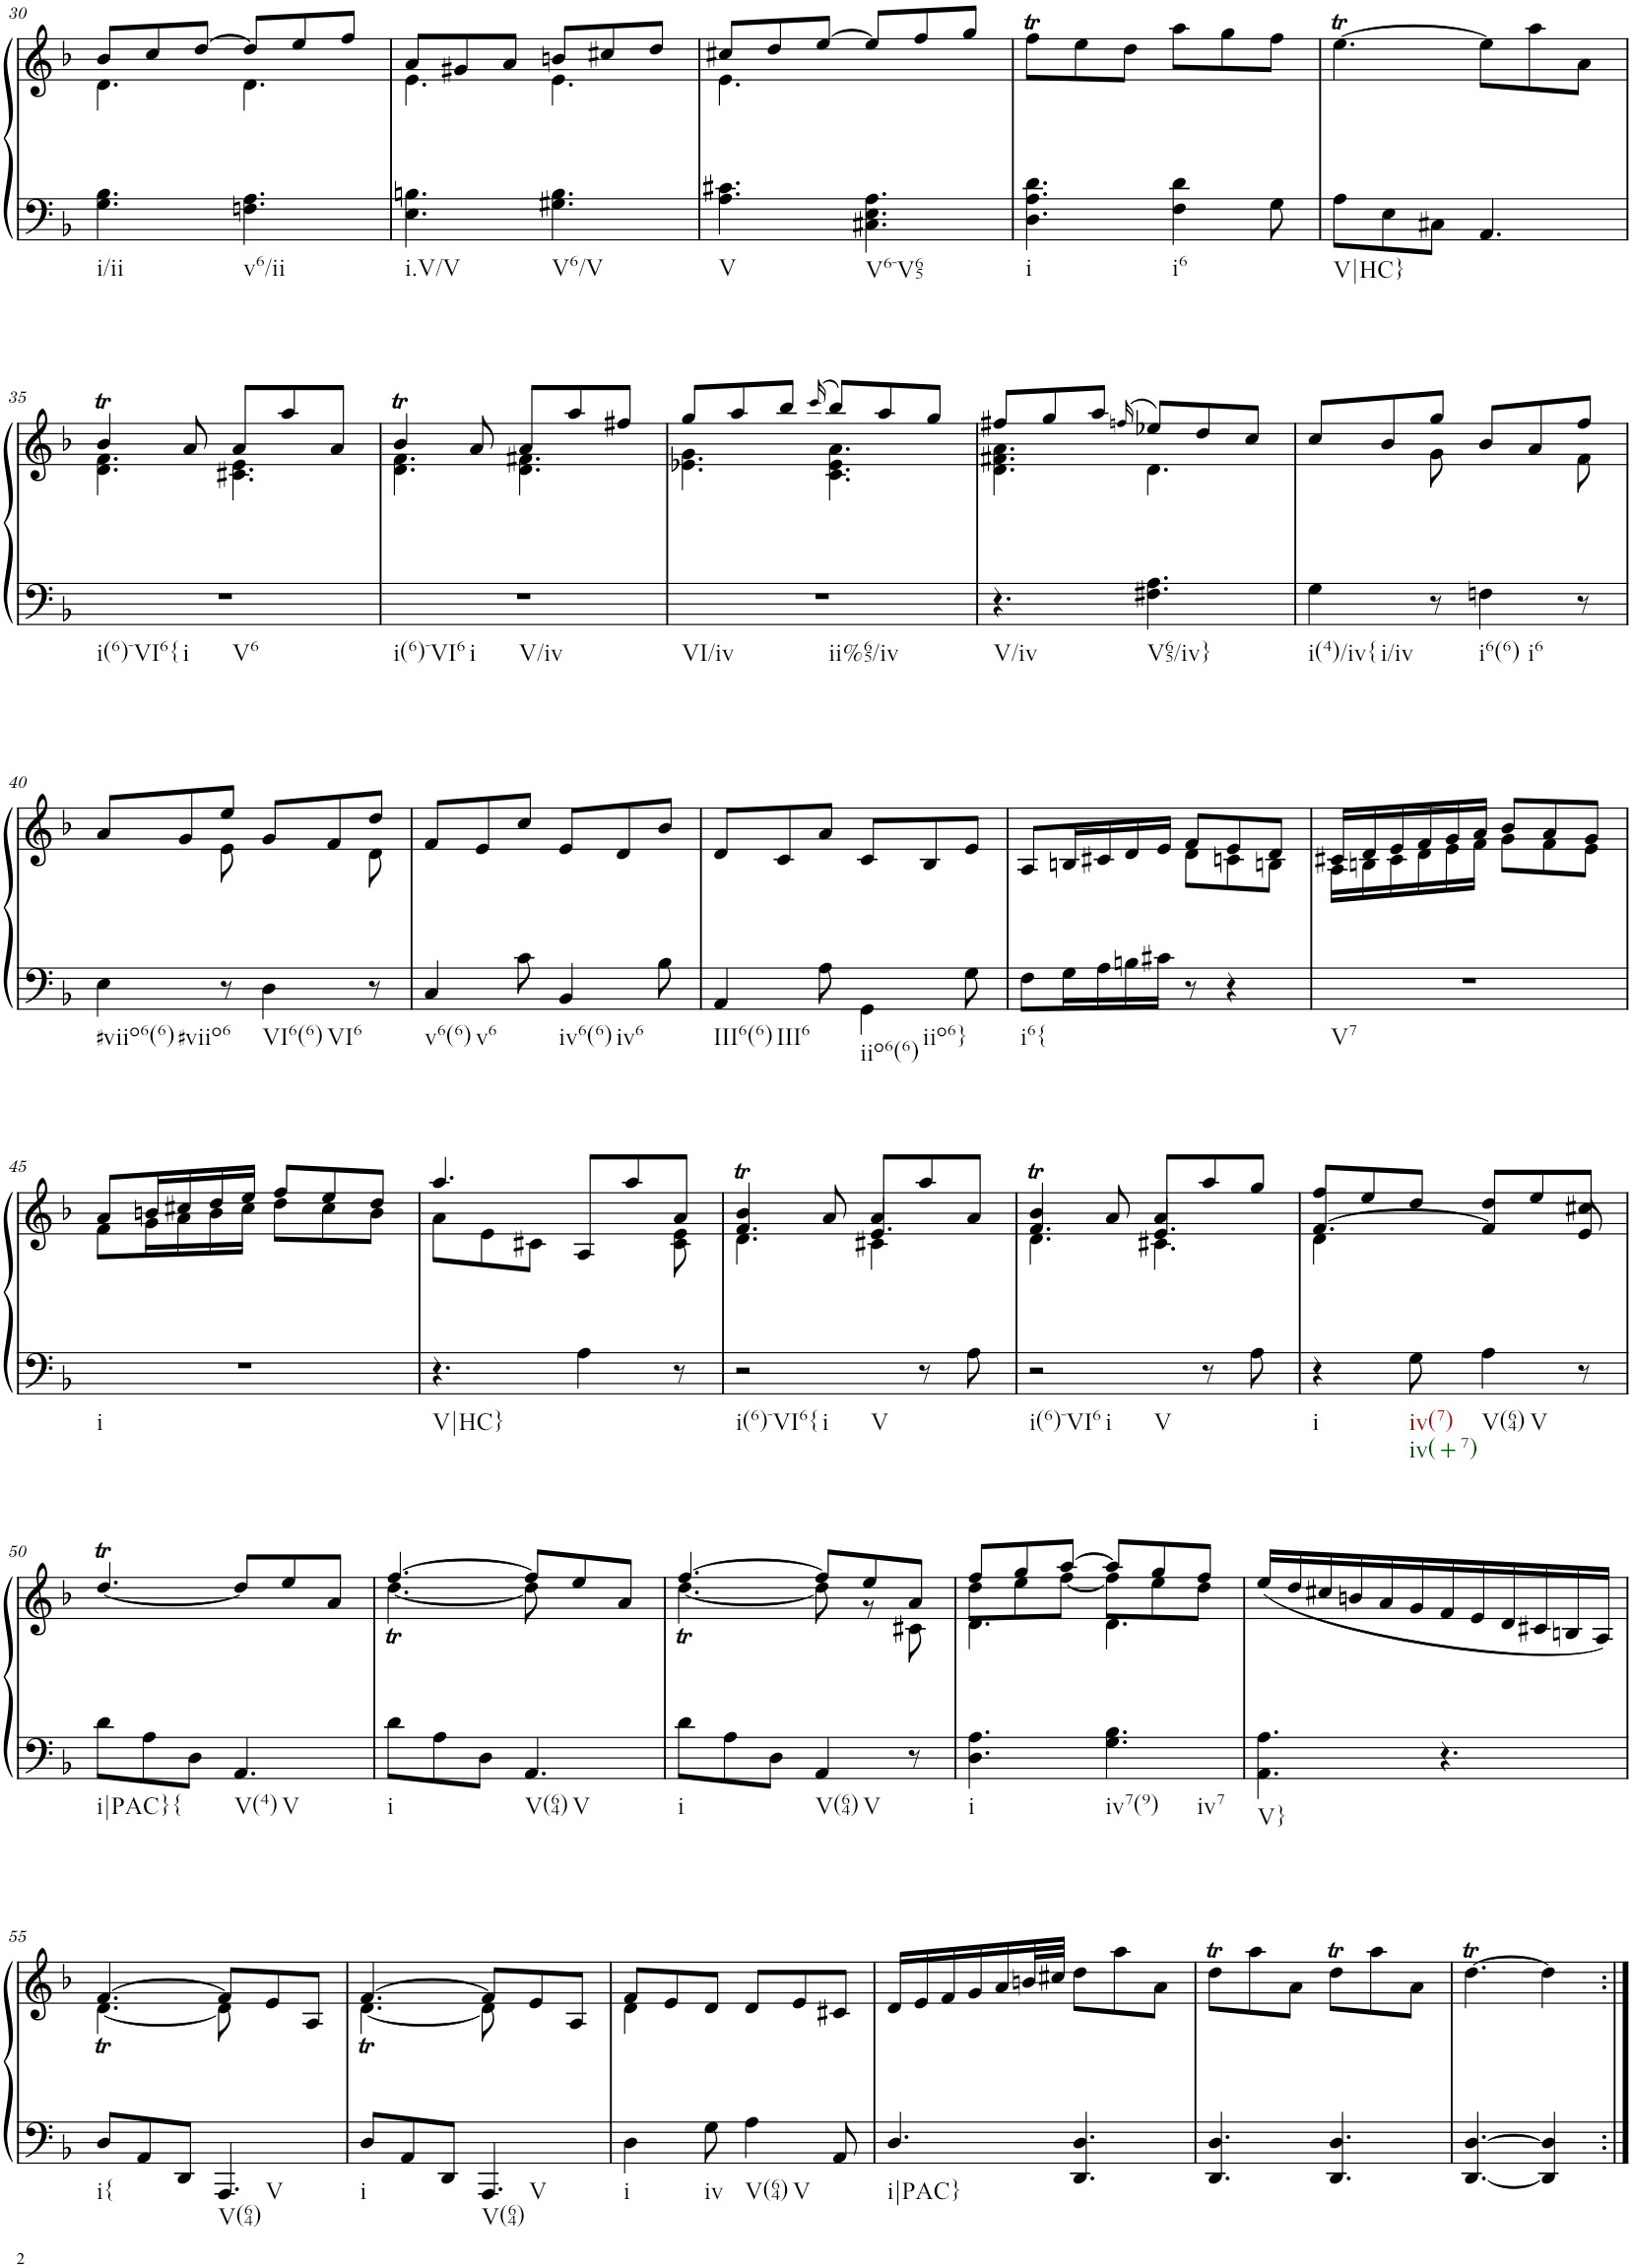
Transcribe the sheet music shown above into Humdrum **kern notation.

**kern	**kern
*part1	*part1
*staff2	*staff1
*I"Piano	*
*I'Pno.	*
!!LO:PB:g=z
*clefF4	*clefG2
*k[b-]	*k[b-]
*M6/8	*M6/8
=30	=30
*	*^
!LO:TX:b:t=i/ii	!	!
4.G\ 4.B-\	8b-/L	4.d\
.	8cc/	.
.	[8dd/J	.
!LO:TX:b:t=v6/ii	!	!
4.Fn\ 4.A\	8dd/L]	4.d\
.	8ee/	.
.	8ff/J	.
=31	=31	=31
!LO:TX:b:t=i.V/V	!	!
4.E\ 4.Bn\	8a/L	4.e\
.	8g#X/	.
.	8a/J	.
!LO:TX:b:t=V6/V	!	!
4.G#X\ 4.B\	8bn/L	4.e\
.	8cc#X/	.
.	8dd/J	.
=32	=32	=32
!LO:TX:b:t=V	!	!
4.A\ 4.c#X\	8cc#X/L	4.e\
.	8dd/	.
.	[8ee/J	.
!LO:TX:b:t=V6-V65	!	!
4.C#X\ 4.E\ 4.A\	8ee/L]	4.ryy
.	8ff/	.
.	8gg/J	.
*	*v	*v
=33	=33
!LO:TX:b:t=i	!
4.D\ 4.A\ 4.d\	8ffT\L
.	8ee\
.	8dd\J
!LO:TX:b:t=i6	!
4F\ 4d\	8aa\L
.	8gg\
8G\	8ff\J
=34	=34
!LO:TX:b:t=V|HC}	!
8A\L	[4.eet\
8E\	.
8C#X\J	.
4.AA/	8ee\L]
.	8aa\
.	8a\J
!!LO:LB:g=z
=35	=35
*	*^
!LO:TX:b:t=i(6)-VI6{	!	!
!LO:TX:b:t=i	!	!
!LO:TX:b:t=V6	!	!
2.r	4b-T/	4.d\ 4.f\
.	8a/	.
.	8a/L	4.c#X\ 4.e\
.	8aa/	.
.	8a/J	.
=36	=36	=36
!LO:TX:b:t=i(6)-VI6	!	!
!LO:TX:b:t=i	!	!
!LO:TX:b:t=V/iv	!	!
2.r	4b-T/	4.d\ 4.f\
.	8a/	.
.	8a/L	4.d\ 4.f#X\
.	8aa/	.
.	8ff#X/J	.
=37	=37	=37
!LO:TX:b:t=VI/iv	!	!
!LO:TX:b:t=ii%65/iv	!	!
2.r	8gg/L	4.e-X\ 4.g\
.	8aa/	.
.	8bb-/J	.
.	(16qccc/	.
.	8bb-/L)	4.c\ 4.e-\ 4.a\
.	8aa/	.
.	8gg/J	.
=38	=38	=38
!LO:TX:b:t=V/iv	!	!
4.r	8ff#X/L	4.d\ 4.f#X\ 4.a\
.	8gg/	.
.	8aa/J	.
.	(16qffn/	.
!LO:TX:b:t=V65/iv}	!	!
4.F#X\ 4.A\	8ee-X/L)	4.d\
.	8dd/	.
.	8cc/J	.
=39	=39	=39
!LO:TX:b:t=i(4)/iv{	!	!
!LO:TX:b:t=i/iv	!	!
4G\	8cc/L	4ryy
.	8b-/	.
8r	8gg/J	8g\
!LO:TX:b:t=i6(6)	!	!
!LO:TX:b:t=i6	!	!
4Fn\	8b-/L	4ryy
.	8a/	.
8r	8ff/J	8f\
!!LO:LB:g=z	!!
=40	=40	=40
!LO:TX:b:t=#viio6(6)	!	!
!LO:TX:b:t=#viio6	!	!
4E\	8a/L	4ryy
.	8g/	.
8r	8ee/J	8e\
!LO:TX:b:t=VI6(6)	!	!
!LO:TX:b:t=VI6	!	!
4D\	8g/L	4ryy
.	8f/	.
8r	8dd/J	8d\
=41	=41	=41
!LO:TX:b:t=v6(6)	!	!
!LO:TX:b:t=v6	!	!
*	*v	*v
4C/	8f/L
.	8e/
8c\	8cc/J
!LO:TX:b:t=iv6(6)	!
!LO:TX:b:t=iv6	!
4BB-/	8e/L
.	8d/
8B-\	8b-/J
=42	=42
!LO:TX:b:t=III6(6)	!
!LO:TX:b:t=III6	!
4AA/	8d/L
.	8c/
8A\	8a/J
!LO:TX:b:t=iio6(6)	!
!LO:TX:b:t=iio6}	!
4GG\	8c/L
.	8B-/
8G\	8e/J
=43	=43
*	*^
!LO:TX:b:t=i6{	!	!
8F\L	8A/L	4.ryy
16G\L	16Bn/L	.
16A\	16c#X/	.
16Bn\	16d/	.
16c#X\JJ	16e/JJ	.
8r	8f/L	8d\L
4r	8e/	8cn\
.	8d/J	8Bn\J
=44	=44	=44
!LO:TX:b:t=V7	!	!
2.r	16c#X/LL	16A\LL
.	16d/	16Bn\
.	16e/	16c#\
.	16f/	16d\
.	16g/	16e\
.	16a/JJ	16f\JJ
.	8b-/L	8g\L
.	8a/	8f\
.	8g/J	8e\J
!!LO:LB:g=z	!!
=45	=45	=45
!LO:TX:b:t=i	!	!
2.r	8a/L	8f\L
.	16bn/L	16g\L
.	16cc#X/	16a\
.	16dd/	16b\
.	16ee/JJ	16cc#\JJ
.	8ff/L	8dd\L
.	8ee/	8cc#\
.	8dd/J	8b\J
=46	=46	=46
!LO:TX:b:t=V|HC}	!	!
4.r	4.aa/	8a\L
.	.	8e\
.	.	8c#X\J
4A\	8A/L	4ryy
.	8aa/	.
8r	8a/J	8c#\ 8e\
=47	=47	=47
*	*	*^
!LO:TX:b:t=i(6)-VI6{	!	!	!
!LO:TX:b:t=i	!	!	!
!LO:TX:b:t=V	!	!	!
2r	4b-T/	4.d\	4.f/
.	8a/	.	.
.	8a/L	4c#X\	4.e/
8r	8aa/	.	.
8A\	8a/J	8ryy	.
=48	=48	=48	=48
!LO:TX:b:t=i(6)-VI6	!	!	!
!LO:TX:b:t=i	!	!	!
!LO:TX:b:t=V	!	!	!
2r	4b-T/	4.d\	4.f/
.	8a/	.	.
.	8a/L	4.c#X\	4.e/
8r	8aa/	.	.
8A\	8gg/J	.	.
=49	=49	=49	=49
!LO:TX:b:t=i	!	!	!
4r	8ff/L	4d\	[4.f/
.	8ee/	.	.
!LO:TX:b:t=iv(7)	!	!	!
!LO:TX:b:t=iv(+7)	!	!	!
8G\	8dd/J	2ryy	.
!LO:TX:b:t=V(64)	!	!	!
!LO:TX:b:t=V	!	!	!
4A\	8dd/L	.	4f/]
.	8ee/	.	.
8r	8cc#X/J	.	8e/
!!LO:LB:g=z
=50	=50	=50	=50
!LO:TX:b:t=i|PAC}{	!	!	!
*	*v	*v	*v
8d\L	[4.ddT/
8A\	.
8D\J	.
!LO:TX:b:t=V(4)	!
!LO:TX:b:t=V	!
4.AA/	8dd/L]
.	8ee/
.	8a/J
=51	=51
*	*^
!LO:TX:b:t=i	!	!
8d\L	[4.ff/	[4.ddT\
8A\	.	.
8D\J	.	.
!LO:TX:b:t=V(64)	!	!
!LO:TX:b:t=V	!	!
4.AA/	8ff/L]	8dd\]
.	8ee/	4ryy
.	8a/J	.
=52	=52	=52
!LO:TX:b:t=i	!	!
8d\L	[4.ff/	[4.ddT\
8A\	.	.
8D\J	.	.
!LO:TX:b:t=V(64)	!	!
!LO:TX:b:t=V	!	!
4AA/	8ff/L]	8dd\]
.	8ee/	8r
8r	8a/J	8c#X\
=53	=53	=53
*	*	*^
!LO:TX:b:t=i	!	!	!
4.D\ 4.A\	8ff/L	8dd\L	4.d\
.	8gg/	8ee\	.
.	[8aa/J	[8ff\J	.
!LO:TX:b:t=iv7(9)	!	!	!
!LO:TX:b:t=iv7	!	!	!
4.G\ 4.B-\	8aa/L]	8ff\L]	4.d\
.	8gg/	8ee\	.
.	8ff/J	8dd\J	.
*	*	*v	*v
=54	=54	=54
!LO:TX:b:t=V}	!	!
*	*v	*v
4.AA\ 4.A\	(16ee/LL
.	16dd/
.	16cc#X/
.	16bn/
.	16a/
.	16g/
4.r	16f/
.	16e/
.	16d/
.	16c#X/
.	16Bn/
.	16A/JJ)
!!LO:LB:g=z
=55	=55
*	*^
!LO:TX:b:t=i{	!	!
8D/L	[4.f/	[4.dT\
8AA/	.	.
8DD/J	.	.
!LO:TX:b:t=V(64)	!	!
!LO:TX:b:t=V	!	!
4.AAA/	8f/L]	8d\]
.	8e/	4ryy
.	8A/J	.
=56	=56	=56
!LO:TX:b:t=i	!	!
8D/L	[4.f/	[4.dT\
8AA/	.	.
8DD/J	.	.
!LO:TX:b:t=V(64)	!	!
!LO:TX:b:t=V	!	!
4.AAA/	8f/L]	8d\]
.	8e/	4ryy
.	8A/J	.
=57	=57	=57
!LO:TX:b:t=i	!	!
4D\	8f/L	4d\
.	8e/	.
!LO:TX:b:t=iv	!	!
8G\	8d/J	2ryy
!LO:TX:b:t=V(64)	!	!
!LO:TX:b:t=V	!	!
4A\	8d/L	.
.	8e/	.
8AA/	8c#X/J	.
*	*v	*v
=58	=58
!LO:TX:b:t=i|PAC}	!
4.D/	16d/LL
.	16e/
.	16f/
.	16g/
.	16a/
.	32bn/L
.	32cc#X/JJJ
4.DD/ 4.D/	8dd\L
.	8aa\
.	8a\J
=59	=59
4.DD/ 4.D/	8ddT\L
.	8aa\
.	8a\J
4.DD/ 4.D/	8ddT\L
.	8aa\
.	8a\J
=60	=60
[4.DD/ [4.D/	[4.ddT\
4DD/] 4D/]	4dd\]
=:|!	=:|!
*-	*-
